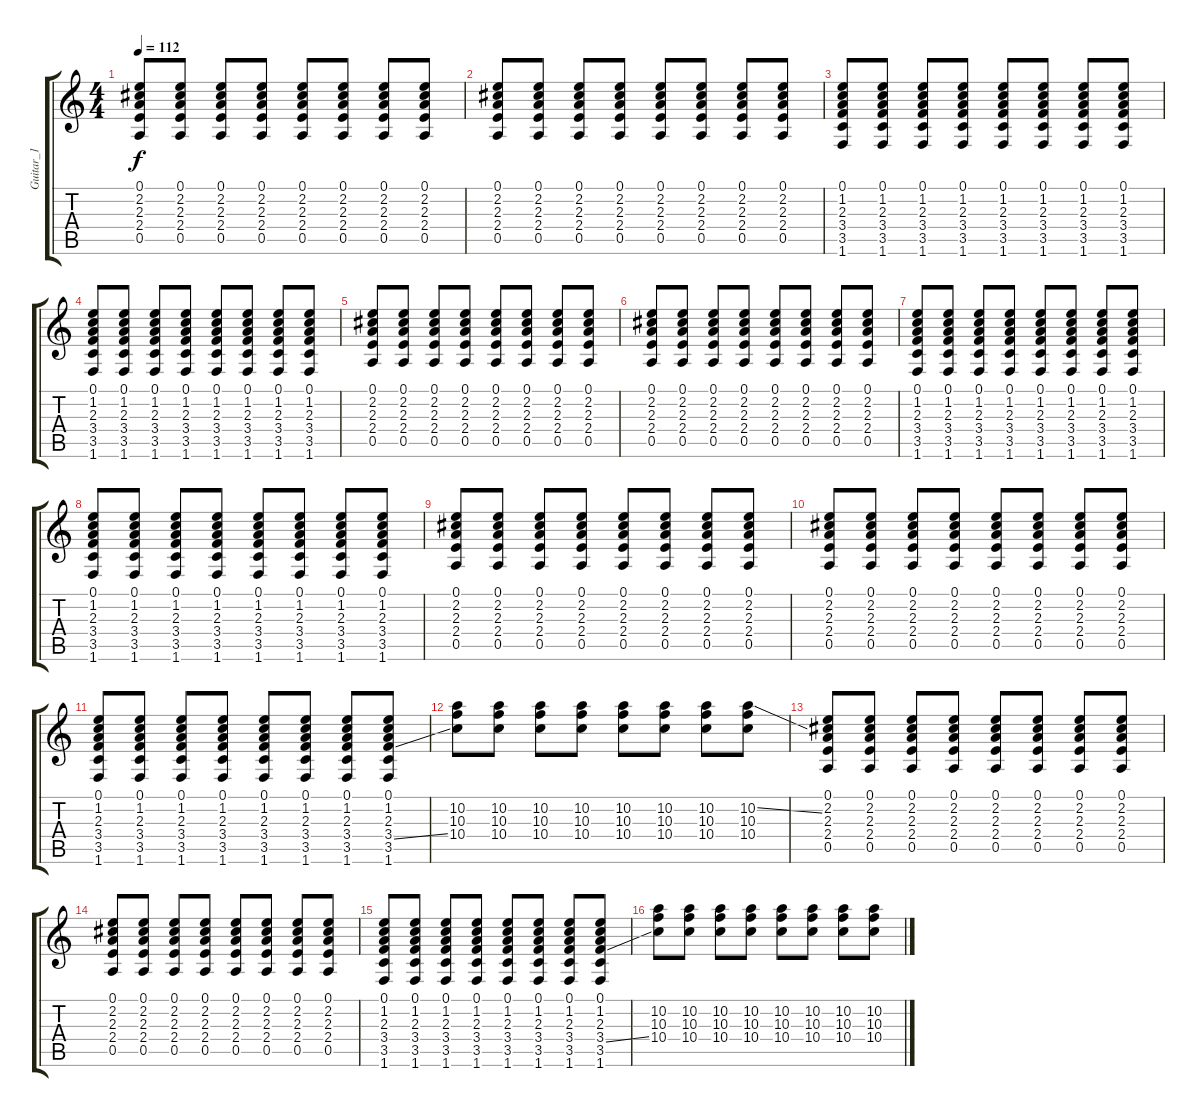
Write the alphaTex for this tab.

\track ("Guitar_1" "Guitar_1") {instrument distortionguitar}
\staff {score tabs}
\tuning (E4 B3 G3 D3 A2 E2) {hide}
\ts (4 4)
\tempo 112
\clef g2
\ks c
(0.1 2.2 2.3 2.4 0.5).8{dy f} (0.1 2.2 2.3 2.4 0.5).8 (0.1 2.2 2.3 2.4 0.5).8 (0.1 2.2 2.3 2.4 0.5).8 (0.1 2.2 2.3 2.4 0.5).8 (0.1 2.2 2.3 2.4 0.5).8 (0.1 2.2 2.3 2.4 0.5).8 (0.1 2.2 2.3 2.4 0.5).8 |
(0.1 2.2 2.3 2.4 0.5).8 (0.1 2.2 2.3 2.4 0.5).8 (0.1 2.2 2.3 2.4 0.5).8 (0.1 2.2 2.3 2.4 0.5).8 (0.1 2.2 2.3 2.4 0.5).8 (0.1 2.2 2.3 2.4 0.5).8 (0.1 2.2 2.3 2.4 0.5).8 (0.1 2.2 2.3 2.4 0.5).8 |
(0.1 1.2 2.3 3.4 3.5 1.6).8 (0.1 1.2 2.3 3.4 3.5 1.6).8 (0.1 1.2 2.3 3.4 3.5 1.6).8 (0.1 1.2 2.3 3.4 3.5 1.6).8 (0.1 1.2 2.3 3.4 3.5 1.6).8 (0.1 1.2 2.3 3.4 3.5 1.6).8 (0.1 1.2 2.3 3.4 3.5 1.6).8 (0.1 1.2 2.3 3.4 3.5 1.6).8 |
(0.1 1.2 2.3 3.4 3.5 1.6).8 (0.1 1.2 2.3 3.4 3.5 1.6).8 (0.1 1.2 2.3 3.4 3.5 1.6).8 (0.1 1.2 2.3 3.4 3.5 1.6).8 (0.1 1.2 2.3 3.4 3.5 1.6).8 (0.1 1.2 2.3 3.4 3.5 1.6).8 (0.1 1.2 2.3 3.4 3.5 1.6).8 (0.1 1.2 2.3 3.4 3.5 1.6).8 |
(0.1 2.2 2.3 2.4 0.5).8 (0.1 2.2 2.3 2.4 0.5).8 (0.1 2.2 2.3 2.4 0.5).8 (0.1 2.2 2.3 2.4 0.5).8 (0.1 2.2 2.3 2.4 0.5).8 (0.1 2.2 2.3 2.4 0.5).8 (0.1 2.2 2.3 2.4 0.5).8 (0.1 2.2 2.3 2.4 0.5).8 |
(0.1 2.2 2.3 2.4 0.5).8 (0.1 2.2 2.3 2.4 0.5).8 (0.1 2.2 2.3 2.4 0.5).8 (0.1 2.2 2.3 2.4 0.5).8 (0.1 2.2 2.3 2.4 0.5).8 (0.1 2.2 2.3 2.4 0.5).8 (0.1 2.2 2.3 2.4 0.5).8 (0.1 2.2 2.3 2.4 0.5).8 |
(0.1 1.2 2.3 3.4 3.5 1.6).8 (0.1 1.2 2.3 3.4 3.5 1.6).8 (0.1 1.2 2.3 3.4 3.5 1.6).8 (0.1 1.2 2.3 3.4 3.5 1.6).8 (0.1 1.2 2.3 3.4 3.5 1.6).8 (0.1 1.2 2.3 3.4 3.5 1.6).8 (0.1 1.2 2.3 3.4 3.5 1.6).8 (0.1 1.2 2.3 3.4 3.5 1.6).8 |
(0.1 1.2 2.3 3.4 3.5 1.6).8 (0.1 1.2 2.3 3.4 3.5 1.6).8 (0.1 1.2 2.3 3.4 3.5 1.6).8 (0.1 1.2 2.3 3.4 3.5 1.6).8 (0.1 1.2 2.3 3.4 3.5 1.6).8 (0.1 1.2 2.3 3.4 3.5 1.6).8 (0.1 1.2 2.3 3.4 3.5 1.6).8 (0.1 1.2 2.3 3.4 3.5 1.6).8 |
(0.1 2.2 2.3 2.4 0.5).8 (0.1 2.2 2.3 2.4 0.5).8 (0.1 2.2 2.3 2.4 0.5).8 (0.1 2.2 2.3 2.4 0.5).8 (0.1 2.2 2.3 2.4 0.5).8 (0.1 2.2 2.3 2.4 0.5).8 (0.1 2.2 2.3 2.4 0.5).8 (0.1 2.2 2.3 2.4 0.5).8 |
(0.1 2.2 2.3 2.4 0.5).8 (0.1 2.2 2.3 2.4 0.5).8 (0.1 2.2 2.3 2.4 0.5).8 (0.1 2.2 2.3 2.4 0.5).8 (0.1 2.2 2.3 2.4 0.5).8 (0.1 2.2 2.3 2.4 0.5).8 (0.1 2.2 2.3 2.4 0.5).8 (0.1 2.2 2.3 2.4 0.5).8 |
(0.1 1.2 2.3 3.4 3.5 1.6).8 (0.1 1.2 2.3 3.4 3.5 1.6).8 (0.1 1.2 2.3 3.4 3.5 1.6).8 (0.1 1.2 2.3 3.4 3.5 1.6).8 (0.1 1.2 2.3 3.4 3.5 1.6).8 (0.1 1.2 2.3 3.4 3.5 1.6).8 (0.1 1.2 2.3 3.4 3.5 1.6).8 (0.1 1.2 2.3 3.4{ss} 3.5 1.6).8 |
(10.2 10.3 10.4).8 (10.2 10.3 10.4).8 (10.2 10.3 10.4).8 (10.2 10.3 10.4).8 (10.2 10.3 10.4).8 (10.2 10.3 10.4).8 (10.2 10.3 10.4).8 (10.2{ss} 10.3 10.4).8 |
(0.1 2.2 2.3 2.4 0.5).8 (0.1 2.2 2.3 2.4 0.5).8 (0.1 2.2 2.3 2.4 0.5).8 (0.1 2.2 2.3 2.4 0.5).8 (0.1 2.2 2.3 2.4 0.5).8 (0.1 2.2 2.3 2.4 0.5).8 (0.1 2.2 2.3 2.4 0.5).8 (0.1 2.2 2.3 2.4 0.5).8 |
(0.1 2.2 2.3 2.4 0.5).8 (0.1 2.2 2.3 2.4 0.5).8 (0.1 2.2 2.3 2.4 0.5).8 (0.1 2.2 2.3 2.4 0.5).8 (0.1 2.2 2.3 2.4 0.5).8 (0.1 2.2 2.3 2.4 0.5).8 (0.1 2.2 2.3 2.4 0.5).8 (0.1 2.2 2.3 2.4 0.5).8 |
(0.1 1.2 2.3 3.4 3.5 1.6).8 (0.1 1.2 2.3 3.4 3.5 1.6).8 (0.1 1.2 2.3 3.4 3.5 1.6).8 (0.1 1.2 2.3 3.4 3.5 1.6).8 (0.1 1.2 2.3 3.4 3.5 1.6).8 (0.1 1.2 2.3 3.4 3.5 1.6).8 (0.1 1.2 2.3 3.4 3.5 1.6).8 (0.1 1.2 2.3 3.4{ss} 3.5 1.6).8 |
(10.2 10.3 10.4).8 (10.2 10.3 10.4).8 (10.2 10.3 10.4).8 (10.2 10.3 10.4).8 (10.2 10.3 10.4).8 (10.2 10.3 10.4).8 (10.2 10.3 10.4).8 (10.2{ss} 10.3 10.4).8
